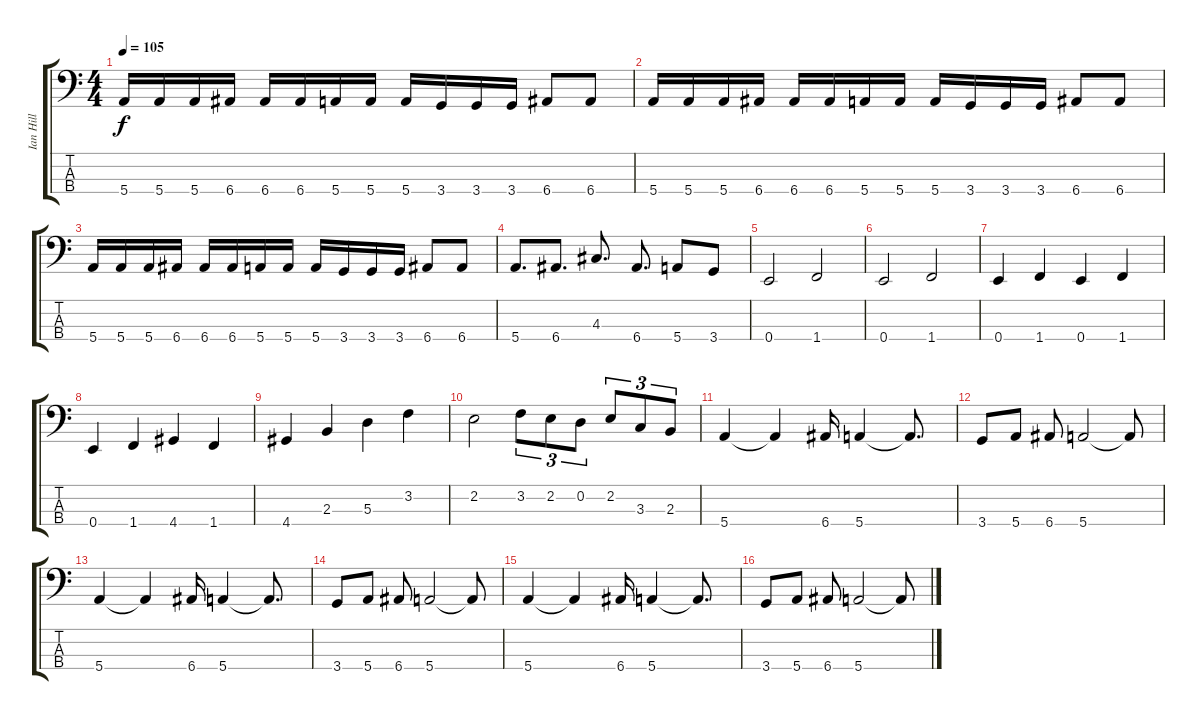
\track ("Ian Hill" "Ian Hill") {instrument electricbasspick}
\staff {score tabs}
\tuning (G2 D2 A1 E1) {hide}
\ts (4 4)
\tempo 105
\clef f4
\ks c
5.4.16{dy f} 5.4.16 5.4.16 6.4.16 6.4.16 6.4.16 5.4.16 5.4.16 5.4.16 3.4.16 3.4.16 3.4.16 6.4.8 6.4.8 |
5.4.16 5.4.16 5.4.16 6.4.16 6.4.16 6.4.16 5.4.16 5.4.16 5.4.16 3.4.16 3.4.16 3.4.16 6.4.8 6.4.8 |
5.4.16 5.4.16 5.4.16 6.4.16 6.4.16 6.4.16 5.4.16 5.4.16 5.4.16 3.4.16 3.4.16 3.4.16 6.4.8 6.4.8 |
5.4.8{d} 6.4.8{d} 4.3.8{d} 6.4.8{d} 5.4.8 3.4.8 |
0.4.2 1.4.2 |
0.4.2 1.4.2 |
0.4.4 1.4.4 0.4.4 1.4.4 |
0.4.4 1.4.4 4.4.4 1.4.4 |
4.4.4 2.3.4 5.3.4 3.2.4 |
2.2.2 3.2.8{tu (3 2)} 2.2.8{tu (3 2)} 0.2.8{tu (3 2)} 2.2.8{tu (3 2)} 3.3.8{tu (3 2)} 2.3.8{tu (3 2)} |
5.4.4 5.4{t}.4 6.4.16 5.4.4 5.4{t}.8{d} |
3.4.8 5.4.8 6.4.8 5.4.2 5.4{t}.8 |
5.4.4 5.4{t}.4 6.4.16 5.4.4 5.4{t}.8{d} |
3.4.8 5.4.8 6.4.8 5.4.2 5.4{t}.8 |
5.4.4 5.4{t}.4 6.4.16 5.4.4 5.4{t}.8{d} |
3.4.8 5.4.8 6.4.8 5.4.2 5.4{t}.8
